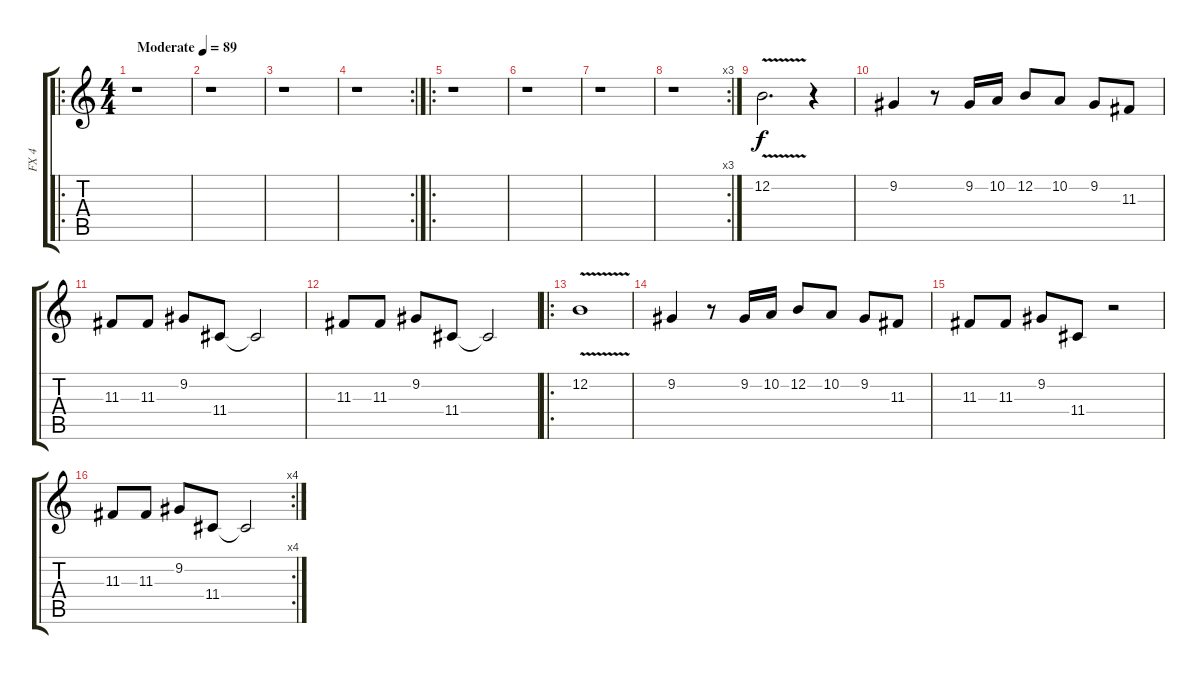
\track ("FX 4" "FX 4") {instrument fx4atmosphere}
\staff {score tabs}
\tuning (E4 B3 G3 D3 A2 E2) {hide}
\ro
\ts (4 4)
\tempo (89 "Moderate")
\clef g2
\ks c
r.1{dy f instrument fx4atmosphere} |
r.1 |
r.1 |
\rc 2
r.1 |
\ro
r.1 |
r.1 |
r.1 |
\rc 3
r.1 |
12.2{v}.2{d} r.4 |
9.2.4 r.8 9.2.16 10.2.16 12.2.8 10.2.8 9.2.8 11.3.8 |
11.3.8 11.3.8 9.2.8 11.4.8 11.4{t}.2 |
11.3.8 11.3.8 9.2.8 11.4.8 11.4{t}.2 |
\ro
12.2{v}.1 |
9.2.4 r.8 9.2.16 10.2.16 12.2.8 10.2.8 9.2.8 11.3.8 |
11.3.8 11.3.8 9.2.8 11.4.8 r.2 |
\rc 4
11.3.8 11.3.8 9.2.8 11.4.8 11.4{t}.2
